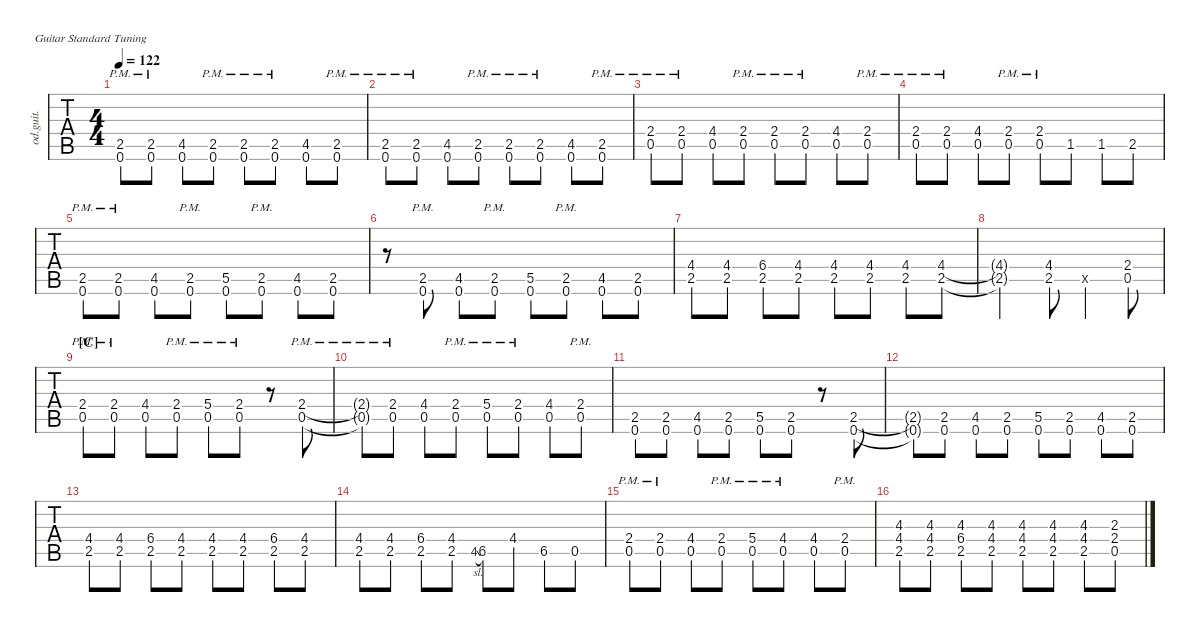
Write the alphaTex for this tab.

\defaultSystemsLayout 4
\hideDynamics
\bracketExtendMode nobrackets
\track ("1st guitar" "od.guit.") {defaultSystemsLayout 4 instrument overdrivenguitar}
\staff {tabs}
\tuning (E4 B3 G3 D3 A2 E2)
\ts (4 4)
\tempo 122
\clef g2
\ks c
(2.5{pm} 0.6{pm}).8{dy mf} (2.5{pm} 0.6{pm}).8 (4.5{acc #} 0.6).8 (2.5{pm} 0.6{pm}).8 (2.5{pm} 0.6{pm}).8 (2.5{pm} 0.6{pm}).8 (4.5{acc #} 0.6).8 (2.5{pm} 0.6{pm}).8 |
(2.5{pm} 0.6{pm}).8 (2.5{pm} 0.6{pm}).8 (4.5{acc #} 0.6).8 (2.5{pm} 0.6{pm}).8 (2.5{pm} 0.6{pm}).8 (2.5{pm} 0.6{pm}).8 (4.5{acc #} 0.6).8 (2.5{pm} 0.6{pm}).8 |
(2.4{pm} 0.5{pm}).8 (2.4{pm} 0.5{pm}).8 (4.4{acc #} 0.5).8 (2.4{pm} 0.5{pm}).8 (2.4{pm} 0.5{pm}).8 (2.4{pm} 0.5{pm}).8 (4.4{acc #} 0.5).8 (2.4{pm} 0.5{pm}).8 |
(2.4{pm} 0.5{pm}).8 (2.4{pm} 0.5{pm}).8 (4.4{acc #} 0.5).8 (2.4{pm} 0.5{pm}).8 (2.4{pm} 0.5{pm}).8 1.5{acc #}.8 1.5{acc #}.8 2.5.8 |
(2.5{pm} 0.6{pm}).8 (2.5{pm} 0.6{pm}).8 (4.5{acc #} 0.6).8 (2.5{pm} 0.6{pm}).8 (5.5 0.6).8 (2.5{pm} 0.6{pm}).8 (4.5{acc #} 0.6).8 (2.5 0.6).8 |
r.8 (2.5{pm} 0.6{pm}).8 (4.5{acc #} 0.6).8 (2.5{pm} 0.6{pm}).8 (5.5 0.6).8 (2.5{pm} 0.6{pm}).8 (4.5{acc #} 0.6).8 (2.5 0.6).8 |
(4.4{acc #} 2.5).8 (4.4{acc #} 2.5).8 (6.4{acc #} 2.5).8{dy f} (4.4{acc #} 2.5).8{dy mf} (4.4{acc #} 2.5).8 (4.4{acc #} 2.5).8 (4.4{acc #} 2.5).8 (4.4{acc #} 2.5).8 |
(4.4{t acc #} 2.5{t}).2 (4.4{acc #} 2.5).8 0.5{x}.4 (0.5 2.4).8 |
\section ("C" "")
(2.4{pm} 0.5{pm}).8 (2.4{pm} 0.5{pm}).8 (4.4{acc #} 0.5).8 (2.4{pm} 0.5{pm}).8 (5.4{pm} 0.5{pm}).8{dy f} (0.5{pm} 2.4{pm}).8{dy mf} r.8 (2.4{pm} 0.5{pm}).8 |
(2.4{pm t} 0.5{pm t}).8{dy f} (2.4{pm} 0.5{pm}).8{dy mf} (4.4{acc #} 0.5).8 (2.4{pm} 0.5{pm}).8 (5.4{pm} 0.5{pm}).8{dy f} (2.4{pm} 0.5{pm}).8{dy mf} (4.4{acc #} 0.5).8 (2.4 0.5{pm}).8 |
(2.5 0.6).8 (2.5 0.6).8 (4.5{acc #} 0.6).8 (2.5 0.6).8 (5.5 0.6).8{dy f} (0.6 2.5).8{dy mf} r.8 (2.5 0.6).8 |
(2.5{t} 0.6{t}).8{dy f} (2.5 0.6).8{dy mf} (4.5{acc #} 0.6).8 (2.5 0.6).8 (5.5 0.6).8{dy f} (2.5 0.6).8{dy mf} (4.5{acc #} 0.6).8 (2.5 0.6).8 |
(4.4{acc #} 2.5).8 (4.4{acc #} 2.5).8 (6.4{acc #} 2.5).8{dy f} (4.4{acc #} 2.5).8{dy mf} (4.4{acc #} 2.5).8 (2.5 4.4{acc #}).8 (6.4{acc #} 2.5).8 (4.4{acc #} 2.5).8 |
(4.4{acc #} 2.5).8 (4.4{acc #} 2.5).8 (6.4{acc #} 2.5).8{dy f} (4.4{acc #} 2.5).8{dy mf} 4.5{sl acc #}.8{gr} 6.5{acc #}.8{dy f} 4.4{acc #}.8{dy mf} 6.5{acc #}.8{dy f} 0.5.8 |
(2.4{pm} 0.5{pm}).8{dy mf} (2.4{pm} 0.5{pm}).8 (4.4{acc #} 0.5).8 (2.4{pm} 0.5{pm}).8 (5.4{pm} 0.5{pm}).8{dy f} (0.5{pm} 4.4{acc #}).8{dy mf} (4.4{acc #} 0.5).8 (2.4 0.5{pm}).8 |
(4.4{acc #} 2.5 4.3).8 (4.4{acc #} 2.5 4.3).8 (6.4{acc #} 2.5 4.3).8{dy f} (4.4{acc #} 2.5 4.3).8{dy mf} (4.4{acc #} 2.5 4.3).8 (4.4{acc #} 2.5 4.3).8 (4.4{acc #} 2.5 4.3).8 (2.4 0.5 2.3).8
